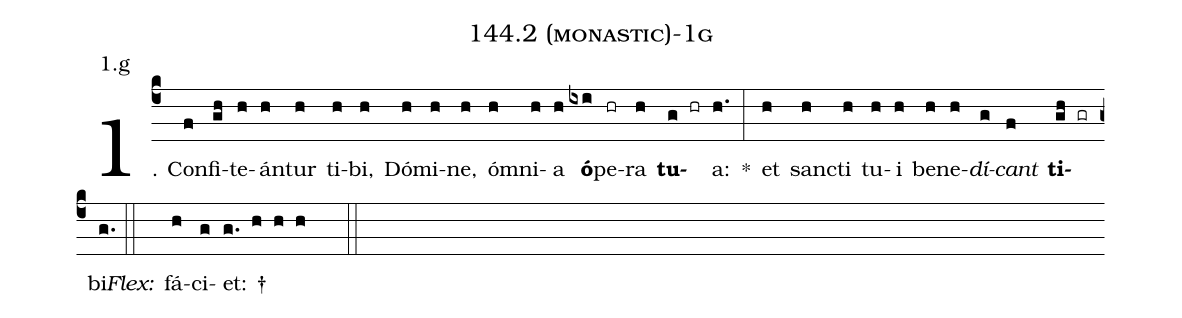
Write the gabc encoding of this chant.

name: 144.2 (monastic)-1g;
annotation: 1.g;
%%
(c4)1. Con(f)fi(gh)te(h)án(h)tur(h) ti(h)bi,(h) Dó(h)mi(h)ne,(h) óm(h)ni(h)a(h) <b>ó</b>(ixi)pe(hr)ra(h) <b>tu</b>(g hr)a:(h.) *(:) et(h) sanc(h)ti(h) tu(h)i(h) be(h)ne(h)<i>dí</i>(g)<i>cant</i>(f) <b>ti</b>(gh gr)bi.(g.) (::)
<i>Flex:</i>()  fá(h)ci(g)et: †(g. h h h  ::)
